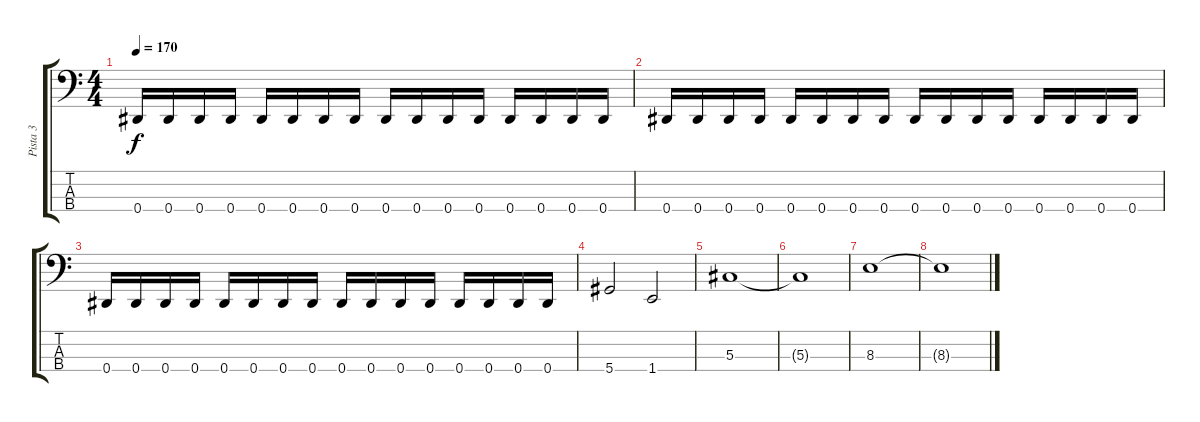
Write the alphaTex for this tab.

\track ("Pista 3" "Pista 3") {instrument electricbassfinger}
\staff {score tabs}
\tuning (Gb2 Db2 Ab1 Eb1) {hide}
\ts (4 4)
\tempo 170
\clef f4
\ks c
0.4.16{dy f} 0.4.16 0.4.16 0.4.16 0.4.16 0.4.16 0.4.16 0.4.16 0.4.16 0.4.16 0.4.16 0.4.16 0.4.16 0.4.16 0.4.16 0.4.16 |
0.4.16 0.4.16 0.4.16 0.4.16 0.4.16 0.4.16 0.4.16 0.4.16 0.4.16 0.4.16 0.4.16 0.4.16 0.4.16 0.4.16 0.4.16 0.4.16 |
0.4.16 0.4.16 0.4.16 0.4.16 0.4.16 0.4.16 0.4.16 0.4.16 0.4.16 0.4.16 0.4.16 0.4.16 0.4.16 0.4.16 0.4.16 0.4.16 |
5.4.2 1.4.2 |
5.3.1 |
5.3{t}.1 |
8.3.1 |
8.3{t}.1
